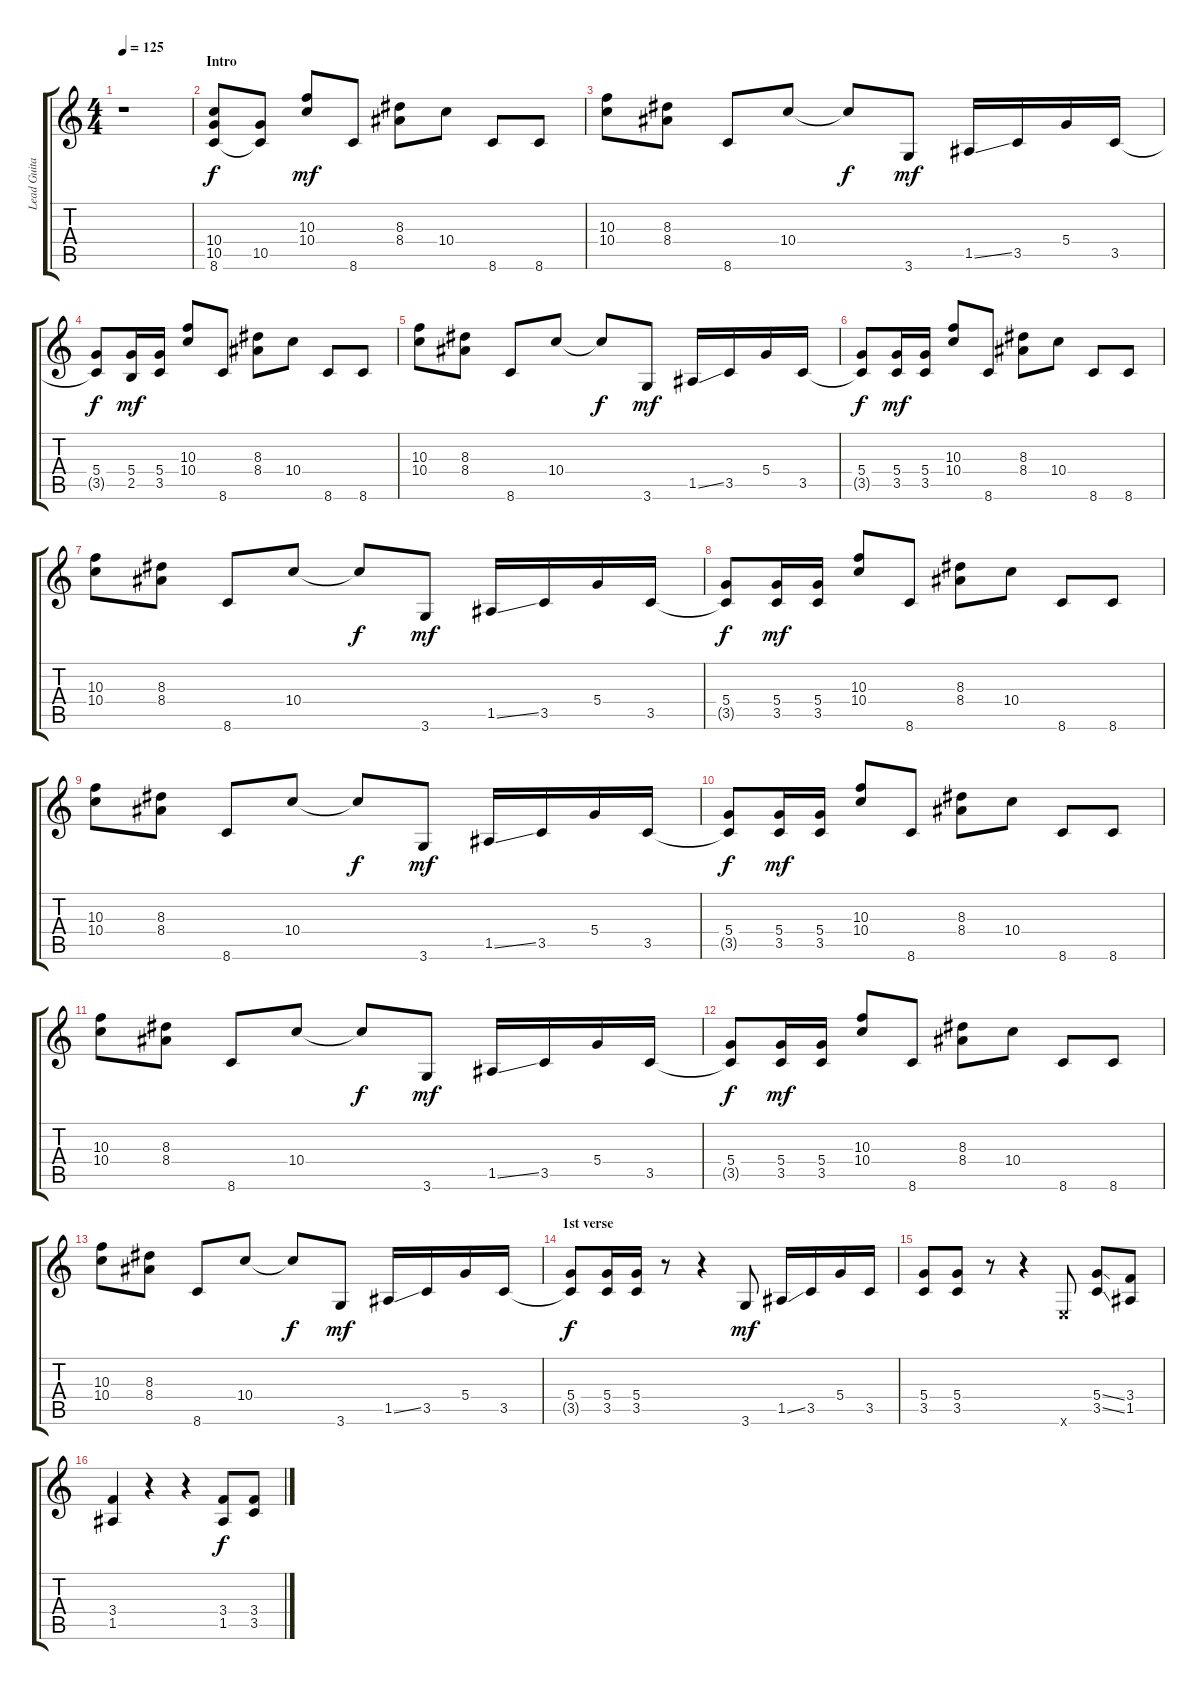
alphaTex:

\track ("Lead Guitar" "Lead Guita") {instrument distortionguitar}
\staff {score tabs}
\tuning (E4 B3 G3 D3 A2 E2) {hide}
\ts (4 4)
\tempo 125
\clef g2
\ks c
r.1{dy f instrument distortionguitar} |
\section ("" "Intro")
(10.4 10.5 8.6).8 (10.5 8.6{t}).8 (10.3 10.4).8{dy mf} 8.6.8 (8.3 8.4).8 10.4.8 8.6.8 8.6.8 |
(10.3 10.4).8 (8.3 8.4).8 8.6.8 10.4.8 10.4{t}.8{dy f} 3.6.8{dy mf} 1.5{ss}.16 3.5.16 5.4.16 3.5.16 |
(5.4 3.5{t}).8{dy f} (5.4 2.5).16{dy mf} (5.4 3.5).16 (10.3 10.4).8 8.6.8 (8.3 8.4).8 10.4.8 8.6.8 8.6.8 |
(10.3 10.4).8 (8.3 8.4).8 8.6.8 10.4.8 10.4{t}.8{dy f} 3.6.8{dy mf} 1.5{ss}.16 3.5.16 5.4.16 3.5.16 |
(5.4 3.5{t}).8{dy f} (5.4 3.5).16{dy mf} (5.4 3.5).16 (10.3 10.4).8 8.6.8 (8.3 8.4).8 10.4.8 8.6.8 8.6.8 |
(10.3 10.4).8 (8.3 8.4).8 8.6.8 10.4.8 10.4{t}.8{dy f} 3.6.8{dy mf} 1.5{ss}.16 3.5.16 5.4.16 3.5.16 |
(5.4 3.5{t}).8{dy f} (5.4 3.5).16{dy mf} (5.4 3.5).16 (10.3 10.4).8 8.6.8 (8.3 8.4).8 10.4.8 8.6.8 8.6.8 |
(10.3 10.4).8 (8.3 8.4).8 8.6.8 10.4.8 10.4{t}.8{dy f} 3.6.8{dy mf} 1.5{ss}.16 3.5.16 5.4.16 3.5.16 |
(5.4 3.5{t}).8{dy f} (5.4 3.5).16{dy mf} (5.4 3.5).16 (10.3 10.4).8 8.6.8 (8.3 8.4).8 10.4.8 8.6.8 8.6.8 |
(10.3 10.4).8 (8.3 8.4).8 8.6.8 10.4.8 10.4{t}.8{dy f} 3.6.8{dy mf} 1.5{ss}.16 3.5.16 5.4.16 3.5.16 |
(5.4 3.5{t}).8{dy f} (5.4 3.5).16{dy mf} (5.4 3.5).16 (10.3 10.4).8 8.6.8 (8.3 8.4).8 10.4.8 8.6.8 8.6.8 |
(10.3 10.4).8 (8.3 8.4).8 8.6.8 10.4.8 10.4{t}.8{dy f} 3.6.8{dy mf} 1.5{ss}.16 3.5.16 5.4.16 3.5.16 |
\section ("" "1st verse")
(5.4 3.5{t}).8{dy f} (5.4 3.5).16 (5.4 3.5).16 r.8 r.4 3.6.8{dy mf} 1.5{ss}.16 3.5.16 5.4.16 3.5.16 |
(5.4 3.5).8 (5.4 3.5).8 r.8 r.4 0.6{x}.8 (5.4{ss} 3.5{ss}).8 (3.4 1.5).8 |
(3.4 1.5).4 r.4 r.4 (3.4 1.5).8{dy f} (3.4 3.5).8
